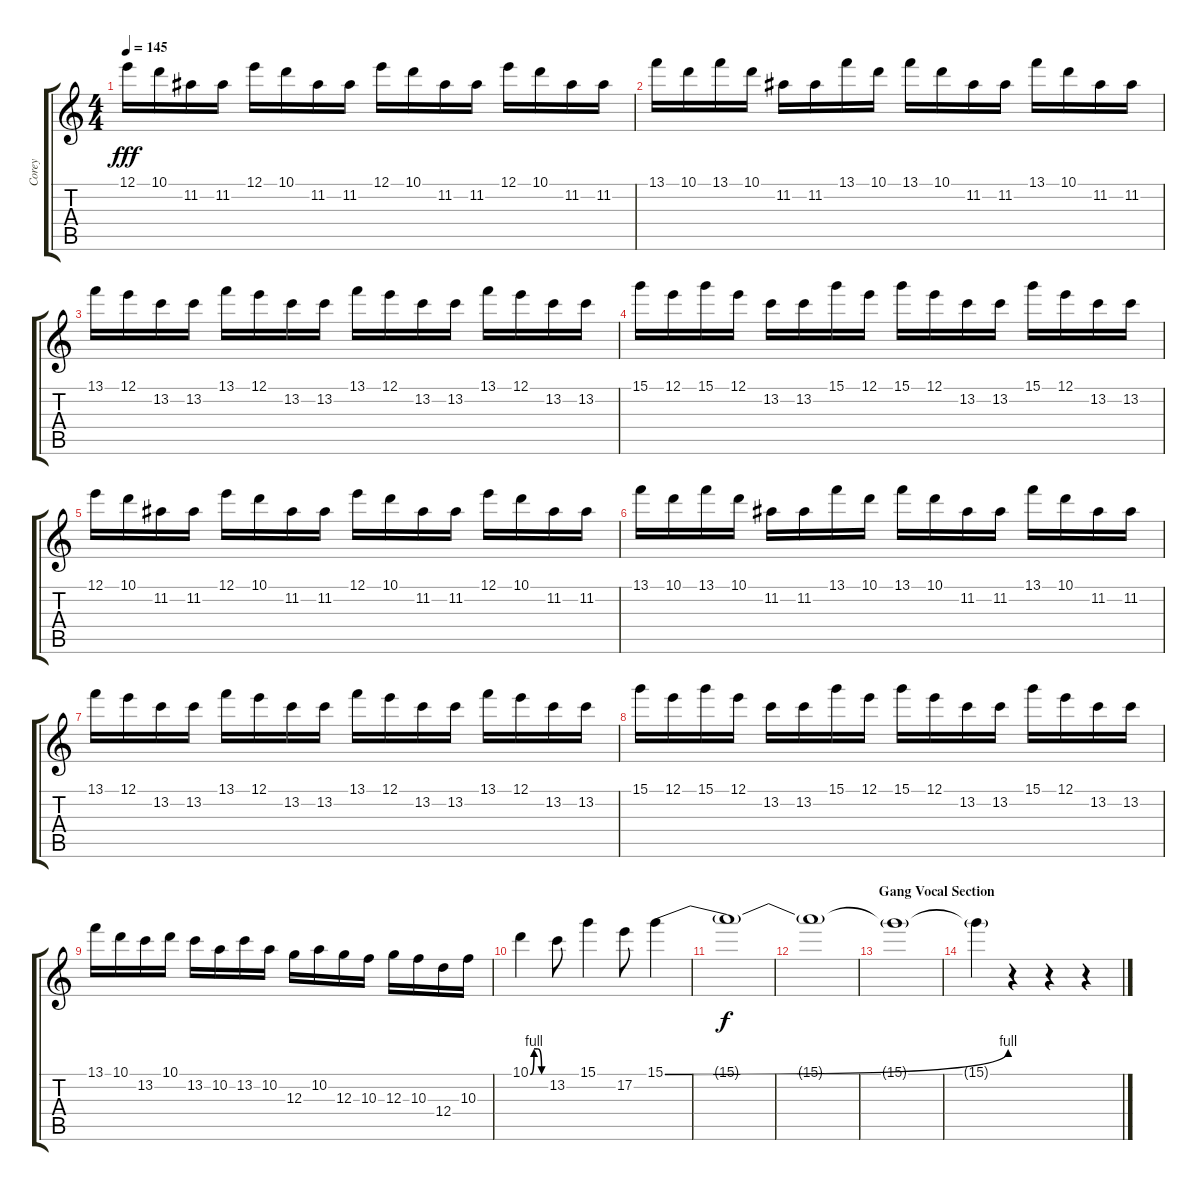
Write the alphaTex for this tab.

\track ("Corey" "Corey") {instrument distortionguitar}
\staff {score tabs}
\tuning (E4 B3 G3 D3 A2 D2) {hide}
\ts (4 4)
\tempo 145
\clef g2
\ks c
12.1.16{dy fff} 10.1.16 11.2.16 11.2.16 12.1.16 10.1.16 11.2.16 11.2.16 12.1.16 10.1.16 11.2.16 11.2.16 12.1.16 10.1.16 11.2.16 11.2.16 |
13.1.16 10.1.16 13.1.16 10.1.16 11.2.16 11.2.16 13.1.16 10.1.16 13.1.16 10.1.16 11.2.16 11.2.16 13.1.16 10.1.16 11.2.16 11.2.16 |
13.1.16 12.1.16 13.2.16 13.2.16 13.1.16 12.1.16 13.2.16 13.2.16 13.1.16 12.1.16 13.2.16 13.2.16 13.1.16 12.1.16 13.2.16 13.2.16 |
15.1.16 12.1.16 15.1.16 12.1.16 13.2.16 13.2.16 15.1.16 12.1.16 15.1.16 12.1.16 13.2.16 13.2.16 15.1.16 12.1.16 13.2.16 13.2.16 |
12.1.16 10.1.16 11.2.16 11.2.16 12.1.16 10.1.16 11.2.16 11.2.16 12.1.16 10.1.16 11.2.16 11.2.16 12.1.16 10.1.16 11.2.16 11.2.16 |
13.1.16 10.1.16 13.1.16 10.1.16 11.2.16 11.2.16 13.1.16 10.1.16 13.1.16 10.1.16 11.2.16 11.2.16 13.1.16 10.1.16 11.2.16 11.2.16 |
13.1.16 12.1.16 13.2.16 13.2.16 13.1.16 12.1.16 13.2.16 13.2.16 13.1.16 12.1.16 13.2.16 13.2.16 13.1.16 12.1.16 13.2.16 13.2.16 |
15.1.16 12.1.16 15.1.16 12.1.16 13.2.16 13.2.16 15.1.16 12.1.16 15.1.16 12.1.16 13.2.16 13.2.16 15.1.16 12.1.16 13.2.16 13.2.16 |
13.1.16 10.1.16 13.2.16 10.1.16 13.2.16 10.2.16 13.2.16 10.2.16 12.3.16 10.2.16 12.3.16 10.3.16 12.3.16 10.3.16 12.4.16 10.3.16 |
10.1{be (custom 0 0 15 4 30 4 45 0 60 0)}.4 13.2.8 15.1.4 17.2.8 15.1{be (bend 0 0 60 4)}.4 |
15.1{t}.1{dy f} |
15.1{t}.1 |
\section ("" "Gang Vocal Section")
15.1{t}.1 |
15.1{t}.4 r.4 r.4 r.4
